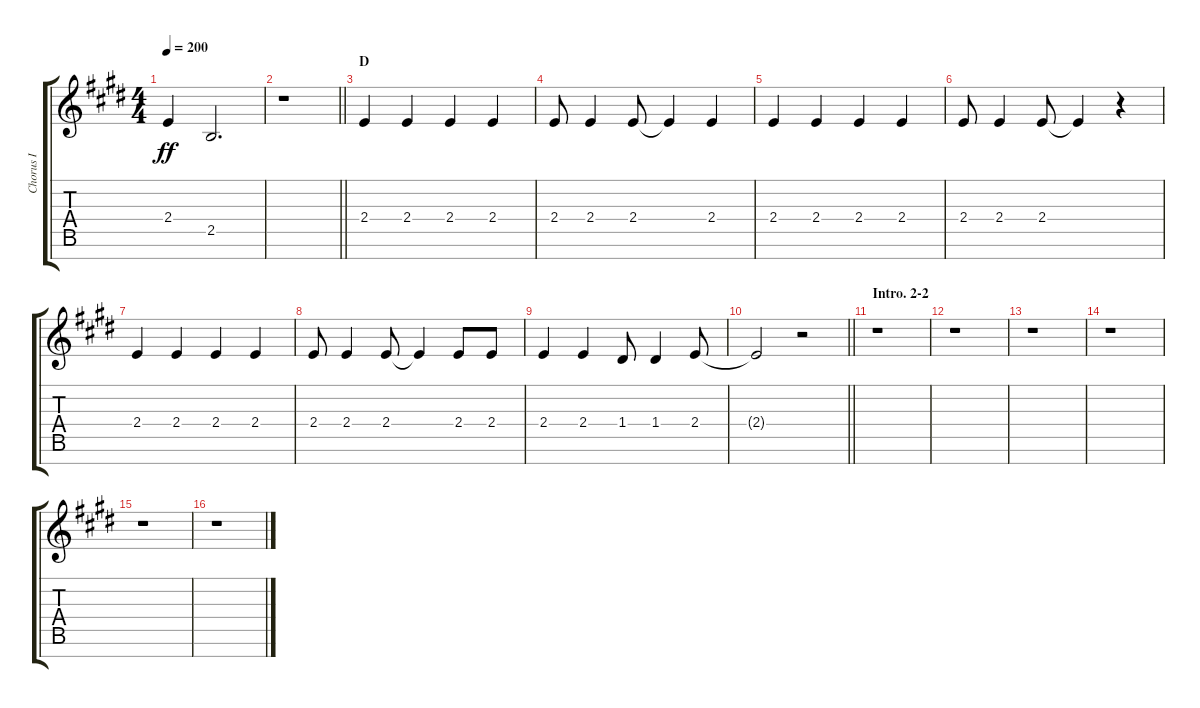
\track ("Chorus I" "Chorus I") {instrument voiceoohs}
\staff {score tabs}
\tuning (E5 B4 G4 D4 A3 E3 B2) {hide}
\ts (4 4)
\tempo 200
\clef g2
\ks e
2.4.4{dy ff} 2.5.2{d} |
\barLineRight lightlight
r.1 |
\section ("" "D")
2.4.4 2.4.4 2.4.4 2.4.4 |
2.4.8 2.4.4 2.4.8 2.4{t}.4 2.4.4 |
2.4.4 2.4.4 2.4.4 2.4.4 |
2.4.8 2.4.4 2.4.8 2.4{t}.4 r.4 |
2.4.4 2.4.4 2.4.4 2.4.4 |
2.4.8 2.4.4 2.4.8 2.4{t}.4 2.4.8 2.4.8 |
2.4.4 2.4.4 1.4.8 1.4.4 2.4.8 |
\barLineRight lightlight
2.4{t}.2 r.2 |
\section ("" "Intro. 2-2")
r.1 |
r.1 |
r.1 |
r.1 |
r.1 |
r.1
